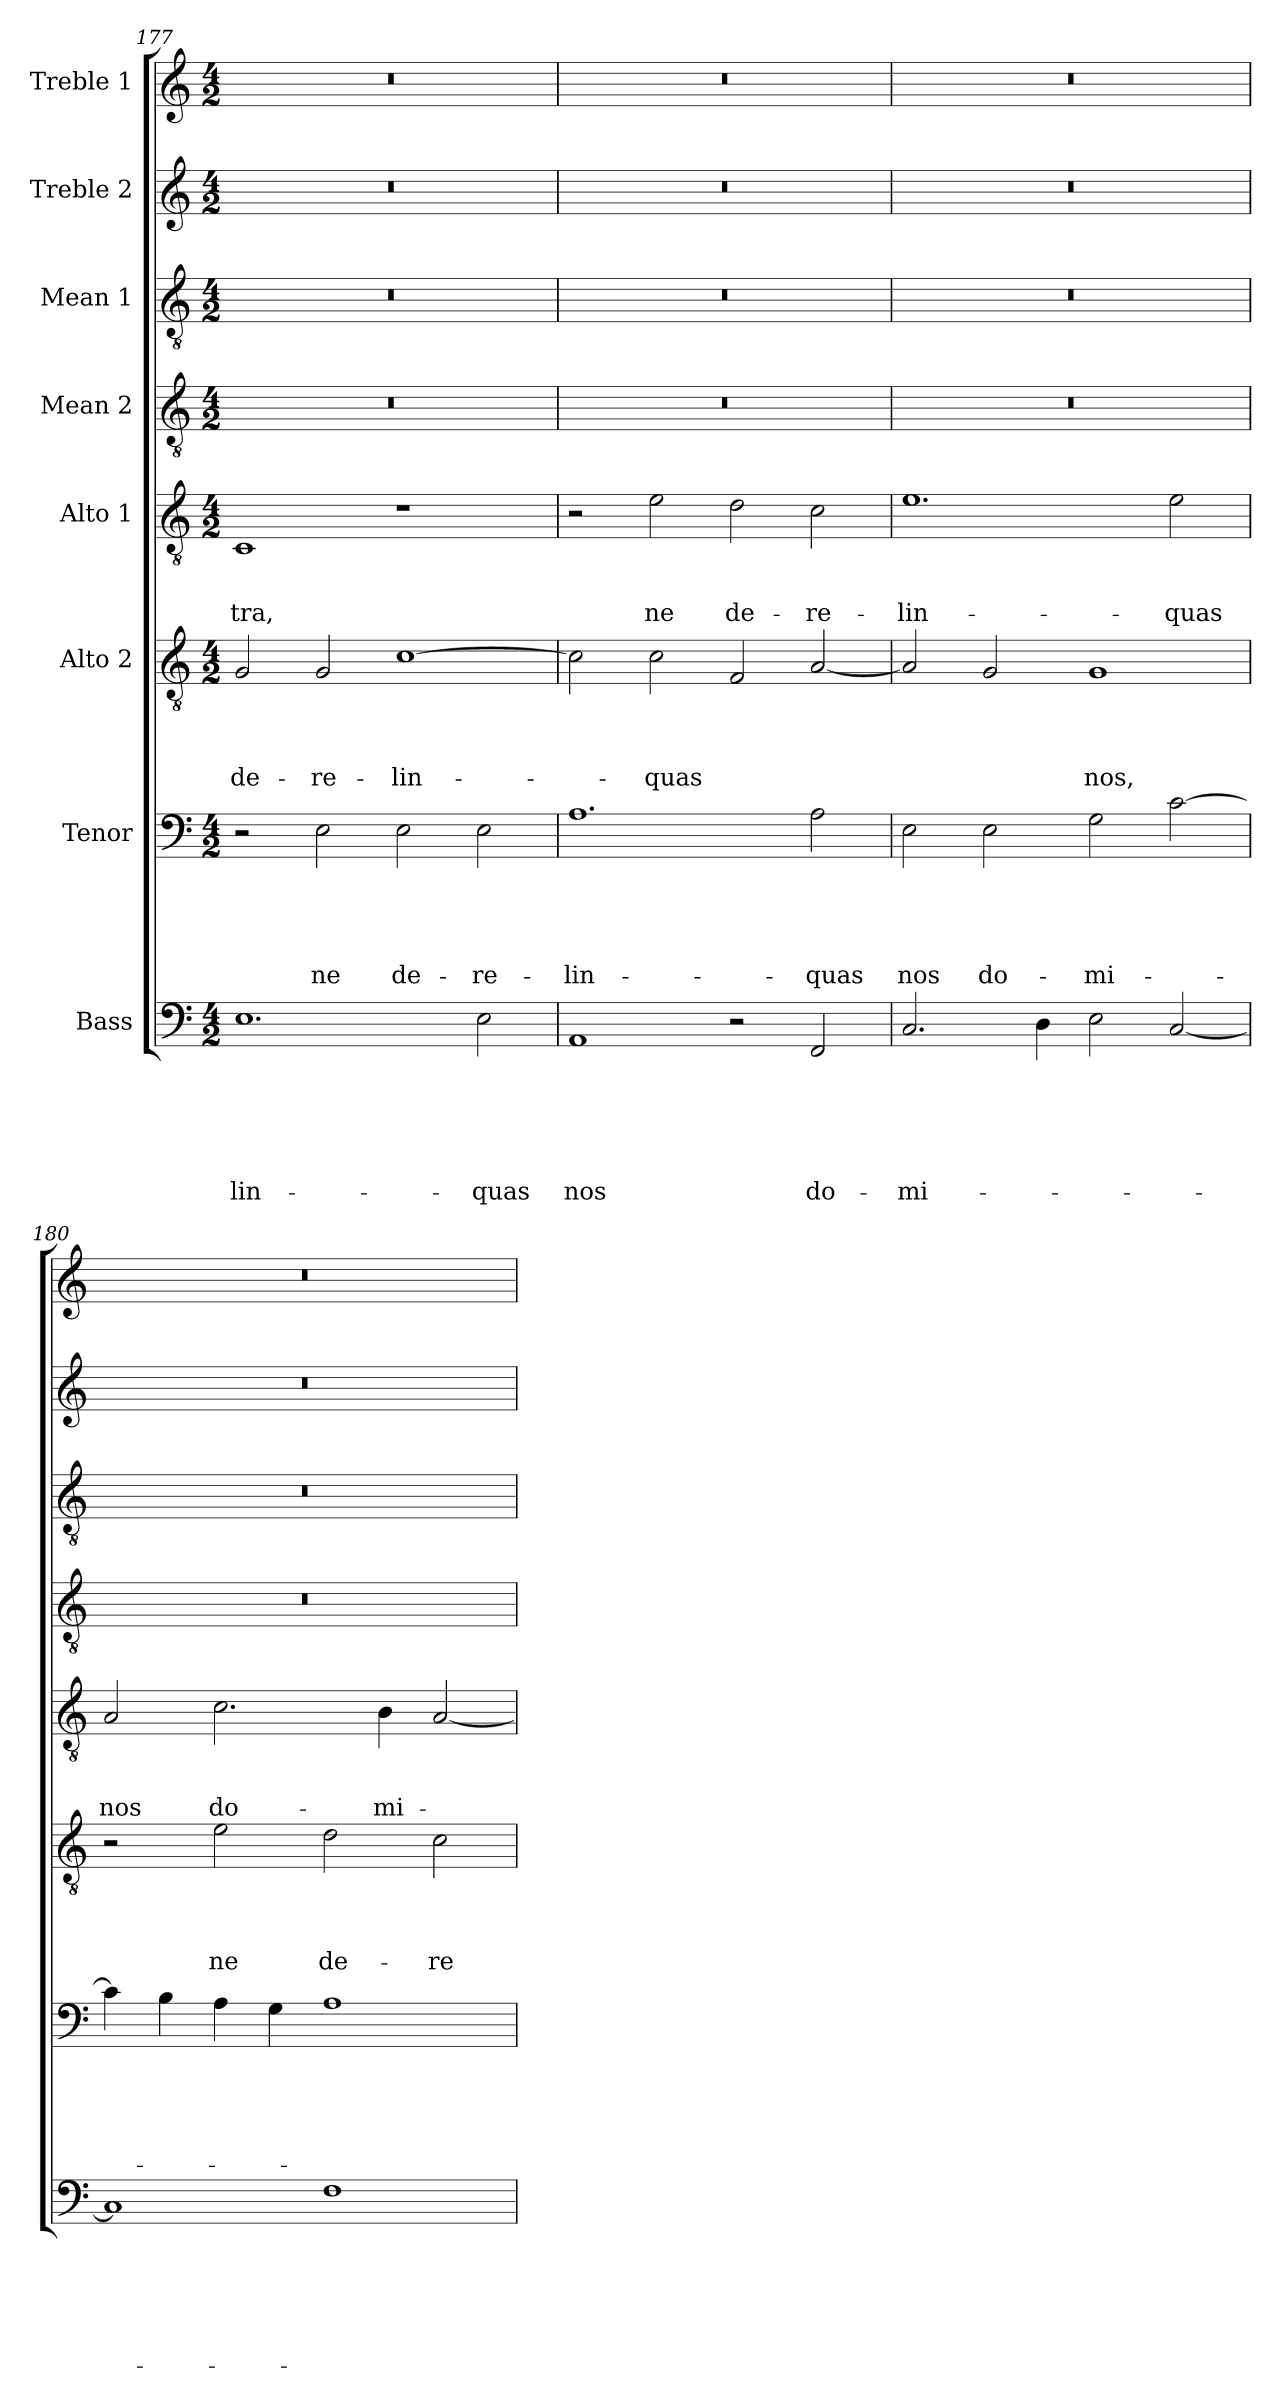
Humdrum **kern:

**kern	**text	**text	**text	**text	**text	**text	**kern	**text	**text	**text	**text	**text	**kern	**text	**text	**text	**text	**kern	**text	**text	**text	**kern	**kern	**kern	**kern
*part8	*part8	*part8	*part8	*part8	*part8	*part8	*part7	*part7	*part7	*part7	*part7	*part7	*part6	*part6	*part6	*part6	*part6	*part5	*part5	*part5	*part5	*part4	*part3	*part2	*part1
*staff8	*staff8	*staff8	*staff8	*staff8	*staff8	*staff8	*staff7	*staff7	*staff7	*staff7	*staff7	*staff7	*staff6	*staff6	*staff6	*staff6	*staff6	*staff5	*staff5	*staff5	*staff5	*staff4	*staff3	*staff2	*staff1
*I"Bass	*	*	*	*	*	*	*I"Tenor	*	*	*	*	*	*I"Alto 2	*	*	*	*	*I"Alto 1	*	*	*	*I"Mean 2	*I"Mean 1	*I"Treble 2	*I"Treble 1
*clefF4	*	*	*	*	*	*	*clefF4	*	*	*	*	*	*clefGv2	*	*	*	*	*clefGv2	*	*	*	*clefGv2	*clefGv2	*clefG2	*clefG2
*k[]	*	*	*	*	*	*	*k[]	*	*	*	*	*	*k[]	*	*	*	*	*k[]	*	*	*	*k[]	*k[]	*k[]	*k[]
*C:	*	*	*	*	*	*	*C:	*	*	*	*	*	*C:	*	*	*	*	*C:	*	*	*	*C:	*C:	*C:	*C:
*M4/2	*	*	*	*	*	*	*M4/2	*	*	*	*	*	*M4/2	*	*	*	*	*M4/2	*	*	*	*M4/2	*M4/2	*M4/2	*M4/2
=177	=177	=177	=177	=177	=177	=177	=177	=177	=177	=177	=177	=177	=177	=177	=177	=177	=177	=177	=177	=177	=177	=177	=177	=177	=177
1.E	.	.	.	.	.	-lin-	2r	.	.	.	.	.	2G/	.	.	.	de-	1C	.	.	-tra,	0r	0r	0r	0r
.	.	.	.	.	.	.	2E\	.	.	.	.	ne	2G/	.	.	.	-re-	.	.	.	.	.	.	.	.
.	.	.	.	.	.	.	2E\	.	.	.	.	de-	[1c	.	.	.	-lin-	1r	.	.	.	.	.	.	.
2E\	.	.	.	.	.	-quas	2E\	.	.	.	.	-re-	.	.	.	.	.	.	.	.	.	.	.	.	.
=178	=178	=178	=178	=178	=178	=178	=178	=178	=178	=178	=178	=178	=178	=178	=178	=178	=178	=178	=178	=178	=178	=178	=178	=178	=178
1AA	.	.	.	.	.	nos	1.A	.	.	.	.	-lin-	2c\]	.	.	.	.	2r	.	.	.	0r	0r	0r	0r
.	.	.	.	.	.	.	.	.	.	.	.	.	2c\	.	.	.	-quas	2e\	.	.	ne	.	.	.	.
2r	.	.	.	.	.	.	.	.	.	.	.	.	2F/	.	.	.	.	2d\	.	.	de-	.	.	.	.
2FF/	.	.	.	.	.	do-	2A\	.	.	.	.	-quas	[2A/	.	.	.	.	2c\	.	.	-re-	.	.	.	.
=179	=179	=179	=179	=179	=179	=179	=179	=179	=179	=179	=179	=179	=179	=179	=179	=179	=179	=179	=179	=179	=179	=179	=179	=179	=179
2.C/	.	.	.	.	.	-mi-	2E\	.	.	.	.	nos	2A/]	.	.	.	.	1.e	.	.	-lin-	0r	0r	0r	0r
.	.	.	.	.	.	.	2E\	.	.	.	.	do-	2G/	.	.	.	.	.	.	.	.	.	.	.	.
4D\	.	.	.	.	.	.	.	.	.	.	.	.	.	.	.	.	.	.	.	.	.	.	.	.	.
2E\	.	.	.	.	.	.	2G\	.	.	.	.	-mi-	1G	.	.	.	nos,	.	.	.	.	.	.	.	.
[2C/	.	.	.	.	.	.	[2c\	.	.	.	.	.	.	.	.	.	.	2e\	.	.	-quas	.	.	.	.
=180	=180	=180	=180	=180	=180	=180	=180	=180	=180	=180	=180	=180	=180	=180	=180	=180	=180	=180	=180	=180	=180	=180	=180	=180	=180
1C]	.	.	.	.	.	.	4c\]	.	.	.	.	.	2r	.	.	.	.	2A/	.	.	nos	0r	0r	0r	0r
.	.	.	.	.	.	.	4B\	.	.	.	.	.	.	.	.	.	.	.	.	.	.	.	.	.	.
.	.	.	.	.	.	.	4A\	.	.	.	.	.	2e\	.	.	.	ne	2.c\	.	.	do-	.	.	.	.
.	.	.	.	.	.	.	4G\	.	.	.	.	.	.	.	.	.	.	.	.	.	.	.	.	.	.
1F	.	.	.	.	.	.	1A	.	.	.	.	.	2d\	.	.	.	de-	.	.	.	.	.	.	.	.
.	.	.	.	.	.	.	.	.	.	.	.	.	.	.	.	.	.	4B\	.	.	-mi-	.	.	.	.
.	.	.	.	.	.	.	.	.	.	.	.	.	2c\	.	.	.	-re-	[2A/	.	.	.	.	.	.	.
=	=	=	=	=	=	=	=	=	=	=	=	=	=	=	=	=	=	=	=	=	=	=	=	=	=
*-	*-	*-	*-	*-	*-	*-	*-	*-	*-	*-	*-	*-	*-	*-	*-	*-	*-	*-	*-	*-	*-	*-	*-	*-	*-
